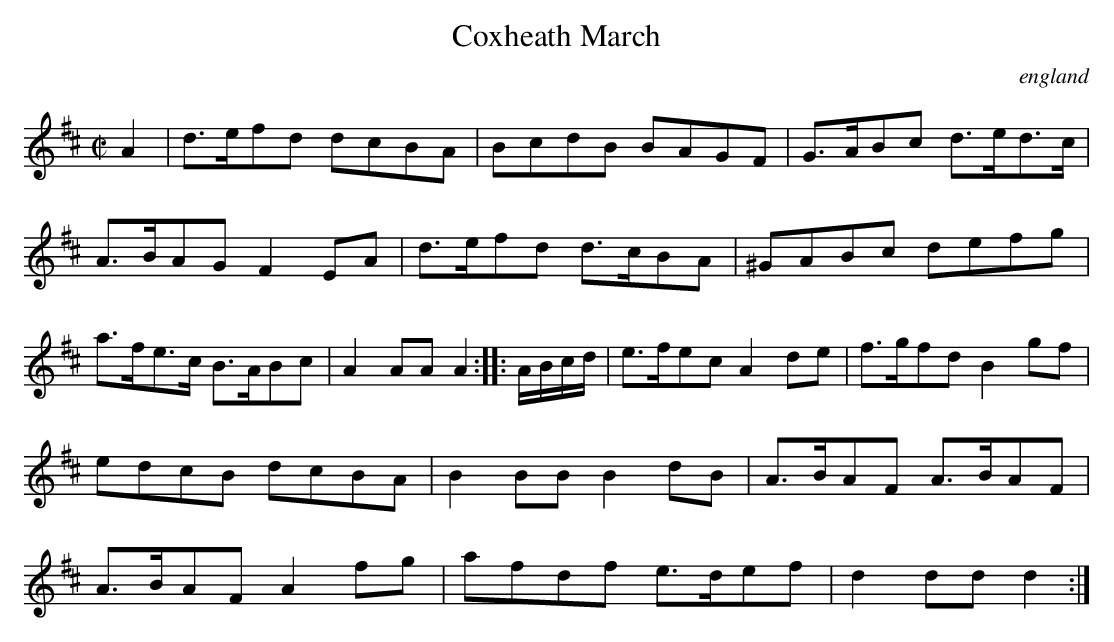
X:1
T:Coxheath March
O:england
M:C|
K:D
A2|d>efd dcBA|BcdB BAGF|\
G>ABc d>ed>c|A>BAGF2EA|\
d>efd d>cBA|^GABc defg|a>fe>c B>ABc|A2AA A2::\
A/2B/2c/2d/2|e>fec A2de|f>gfd B2gf|\
edcB dcBA|B2BB B2dB|\
A>BAF A>BAF|A>BAF A2fg|\
afdf e>def|d2dd d2:|
